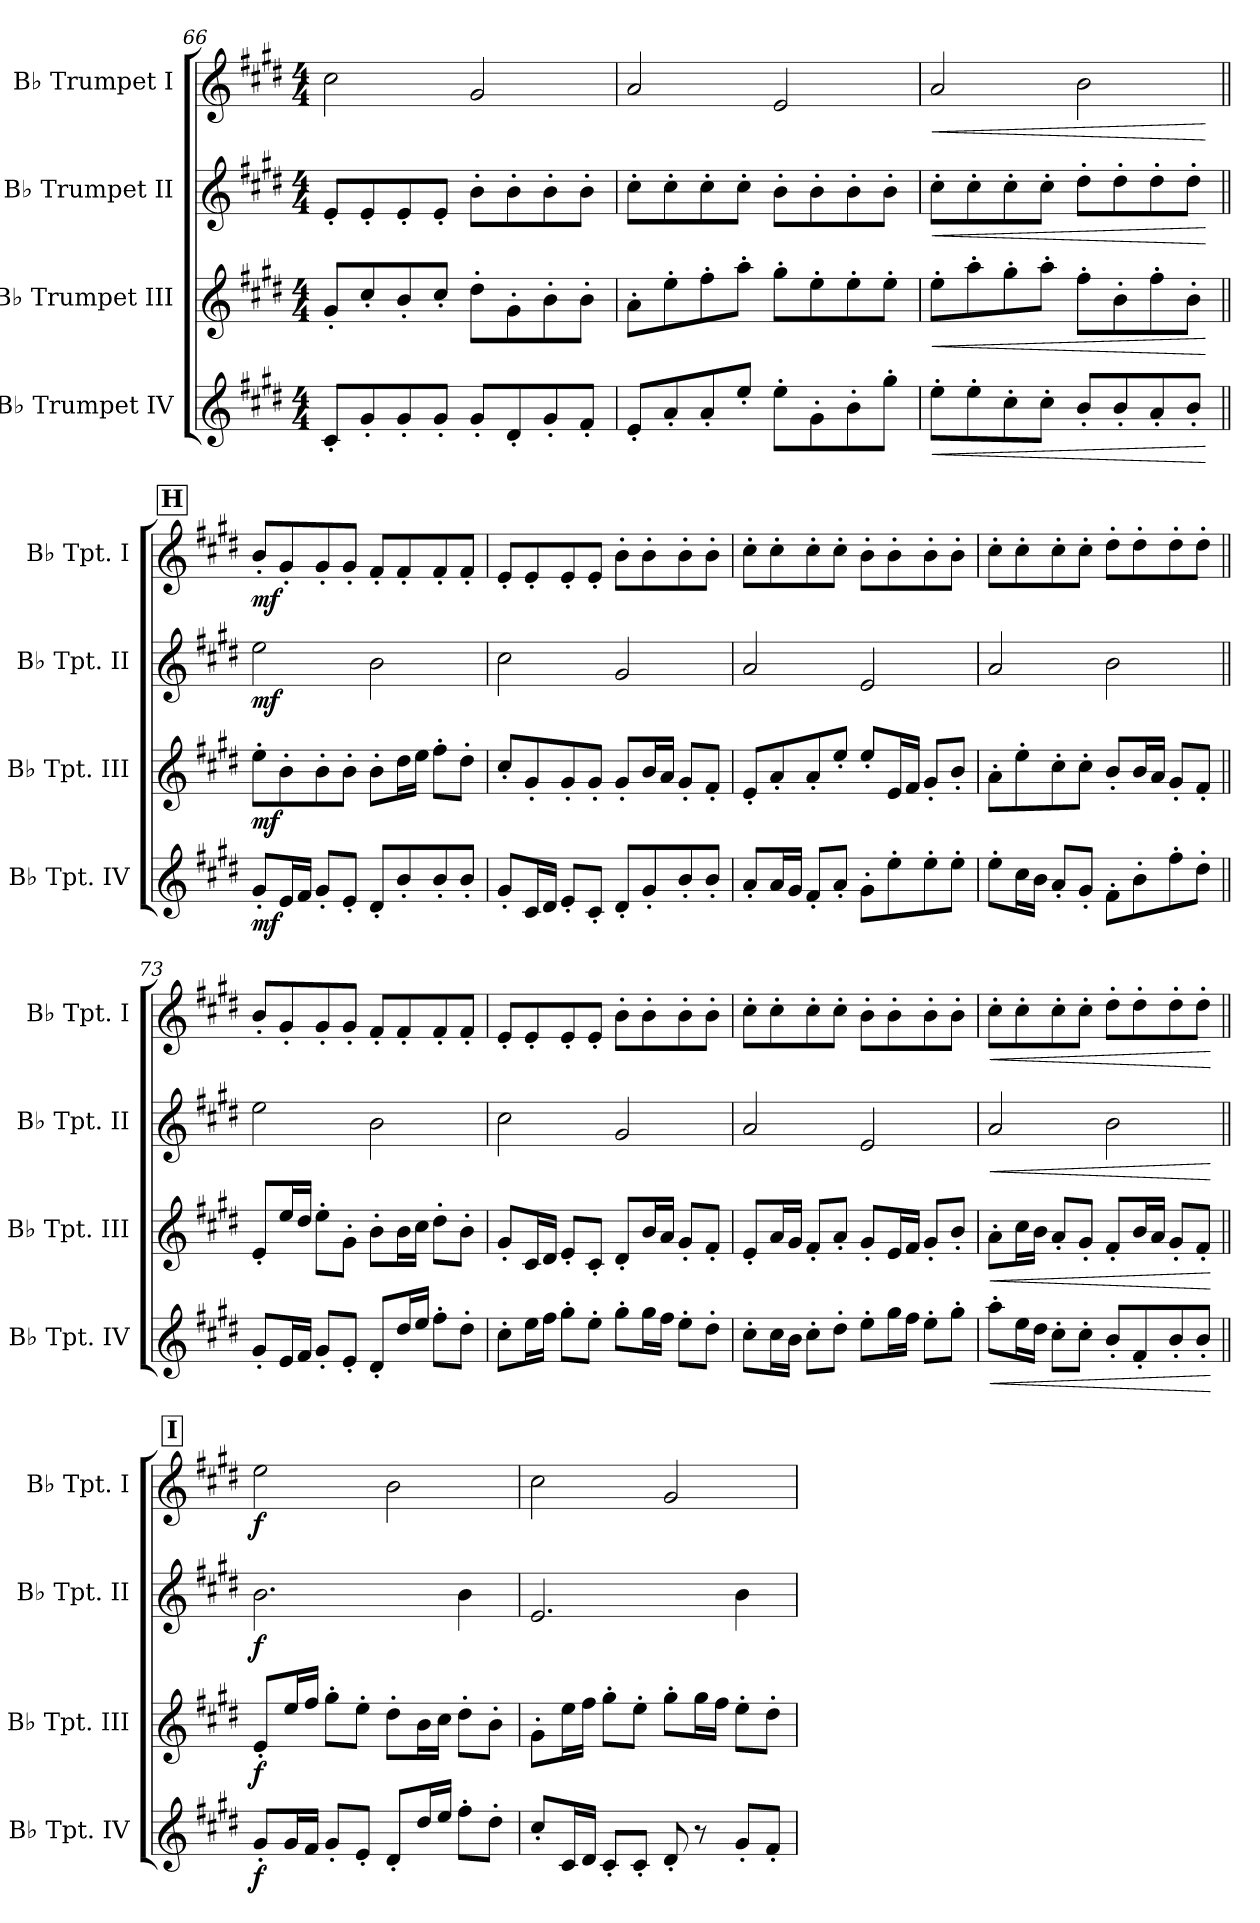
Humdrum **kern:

**kern	**dynam	**kern	**dynam	**kern	**dynam	**kern	**dynam
*part4	*part4	*part3	*part3	*part2	*part2	*part1	*part1
*staff4	*staff4	*staff3	*staff3	*staff2	*staff2	*staff1	*staff1
*I"B♭ Trumpet IV	*	*I"B♭ Trumpet III	*	*I"B♭ Trumpet II	*	*I"B♭ Trumpet I	*
*I'B♭ Tpt. IV	*	*I'B♭ Tpt. III	*	*I'B♭ Tpt. II	*	*I'B♭ Tpt. I	*
*clefG2	*	*clefG2	*	*clefG2	*	*clefG2	*
*ITrd1c2	*	*ITrd1c2	*	*ITrd1c2	*	*ITrd1c2	*
*k[f#c#]	*	*k[f#c#]	*	*k[f#c#]	*	*k[f#c#]	*
*M4/4	*	*M4/4	*	*M4/4	*	*M4/4	*
=66	=66	=66	=66	=66	=66	=66	=66
8B'/L	.	8f#'/L	.	8d'/L	.	2b\	.
8f#'/	.	8b'/	.	8d'/	.	.	.
8f#'/	.	8a'/	.	8d'/	.	.	.
8f#'/J	.	8b'/J	.	8d'/J	.	.	.
8f#'/L	.	8cc#'\L	.	8a'\L	.	2f#/	.
8c#'/	.	8f#'\	.	8a'\	.	.	.
8f#'/	.	8a'\	.	8a'\	.	.	.
8e'/J	.	8a'\J	.	8a'\J	.	.	.
=67	=67	=67	=67	=67	=67	=67	=67
8d'/L	.	8g'\L	.	8b'\L	.	2g/	.
8g'/	.	8dd'\	.	8b'\	.	.	.
8g'/	.	8ee'\	.	8b'\	.	.	.
8dd'/J	.	8gg'\J	.	8b'\J	.	.	.
8dd'\L	.	8ff#'\L	.	8a'\L	.	2d/	.
8f#'\	.	8dd'\	.	8a'\	.	.	.
8a'\	.	8dd'\	.	8a'\	.	.	.
8ff#'\J	.	8dd'\J	.	8a'\J	.	.	.
!!LO:PB:g=z
=68	=68	=68	=68	=68	=68	=68	=68
!	!LO:HP:b	!	!LO:HP:b	!	!LO:HP:b	!	!LO:HP:b
8dd'\L	<	8dd'\L	<	8b'\L	<	2g/	<
8dd'\	.	8gg'\	.	8b'\	.	.	.
8b'\	.	8ff#'\	.	8b'\	.	.	.
8b'\J	.	8gg'\J	.	8b'\J	.	.	.
8a'/L	.	8ee'\L	.	8cc#'\L	.	2a\	.
8a'/	.	8a'\	.	8cc#'\	.	.	.
8g'/	.	8ee'\	.	8cc#'\	.	.	.
8a'/J	.	8a'\J	.	8cc#'\J	.	.	.
.	[	.	[	.	[	.	[
!!LO:REH:place=s1:a:B:fs=14:t=H
=69||	=69||	=69||	=69||	=69||	=69||	=69||	=69||
!	!LO:DY:b	!	!LO:DY:b	!	!LO:DY:b	!	!LO:DY:b
8f#'/L	mf	8dd'\L	mf	2dd\	mf	8a'/L	mf
16d/L	.	8a'\	.	.	.	8f#'/	.
16e/JJ	.	.	.	.	.	.	.
8f#'/L	.	8a'\	.	.	.	8f#'/	.
8d'/J	.	8a'\J	.	.	.	8f#'/J	.
8c#'/L	.	8a'\L	.	2a\	.	8e'/L	.
8a'/	.	16cc#\L	.	.	.	8e'/	.
.	.	16dd\JJ	.	.	.	.	.
8a'/	.	8ee'\L	.	.	.	8e'/	.
8a'/J	.	8cc#'\J	.	.	.	8e'/J	.
=70	=70	=70	=70	=70	=70	=70	=70
8f#'/L	.	8b'/L	.	2b\	.	8d'/L	.
16B/L	.	8f#'/	.	.	.	8d'/	.
16c#/JJ	.	.	.	.	.	.	.
8d'/L	.	8f#'/	.	.	.	8d'/	.
8B'/J	.	8f#'/J	.	.	.	8d'/J	.
8c#'/L	.	8f#'/L	.	2f#/	.	8a'\L	.
8f#'/	.	16a/L	.	.	.	8a'\	.
.	.	16g/JJ	.	.	.	.	.
8a'/	.	8f#'/L	.	.	.	8a'\	.
8a'/J	.	8e'/J	.	.	.	8a'\J	.
=71	=71	=71	=71	=71	=71	=71	=71
8g'/L	.	8d'/L	.	2g/	.	8b'\L	.
16g/L	.	8g'/	.	.	.	8b'\	.
16f#/JJ	.	.	.	.	.	.	.
8e'/L	.	8g'/	.	.	.	8b'\	.
8g'/J	.	8dd'/J	.	.	.	8b'\J	.
8f#'\L	.	8dd'/L	.	2d/	.	8a'\L	.
8dd'\	.	16d/L	.	.	.	8a'\	.
.	.	16e/JJ	.	.	.	.	.
8dd'\	.	8f#'/L	.	.	.	8a'\	.
8dd'\J	.	8a'/J	.	.	.	8a'\J	.
!!LO:LB:g=z
=72	=72	=72	=72	=72	=72	=72	=72
8dd'\L	.	8g'\L	.	2g/	.	8b'\L	.
16b\L	.	8dd'\	.	.	.	8b'\	.
16a\JJ	.	.	.	.	.	.	.
8g'/L	.	8b'\	.	.	.	8b'\	.
8f#'/J	.	8b'\J	.	.	.	8b'\J	.
8e'\L	.	8a'/L	.	2a\	.	8cc#'\L	.
8a'\	.	16a/L	.	.	.	8cc#'\	.
.	.	16g/JJ	.	.	.	.	.
8ee'\	.	8f#'/L	.	.	.	8cc#'\	.
8cc#'\J	.	8e'/J	.	.	.	8cc#'\J	.
=73||	=73||	=73||	=73||	=73||	=73||	=73||	=73||
8f#'/L	.	8d'/L	.	2dd\	.	8a'/L	.
16d/L	.	16dd/L	.	.	.	8f#'/	.
16e/JJ	.	16cc#/JJ	.	.	.	.	.
8f#'/L	.	8dd'\L	.	.	.	8f#'/	.
8d'/J	.	8f#'\J	.	.	.	8f#'/J	.
8c#'/L	.	8a'\L	.	2a\	.	8e'/L	.
16cc#/L	.	16a\L	.	.	.	8e'/	.
16dd/JJ	.	16b\JJ	.	.	.	.	.
8ee'\L	.	8cc#'\L	.	.	.	8e'/	.
8cc#'\J	.	8a'\J	.	.	.	8e'/J	.
=74	=74	=74	=74	=74	=74	=74	=74
8b'\L	.	8f#'/L	.	2b\	.	8d'/L	.
16dd\L	.	16B/L	.	.	.	8d'/	.
16ee\JJ	.	16c#/JJ	.	.	.	.	.
8ff#'\L	.	8d'/L	.	.	.	8d'/	.
8dd'\J	.	8B'/J	.	.	.	8d'/J	.
8ff#'\L	.	8c#'/L	.	2f#/	.	8a'\L	.
16ff#\L	.	16a/L	.	.	.	8a'\	.
16ee\JJ	.	16g/JJ	.	.	.	.	.
8dd'\L	.	8f#'/L	.	.	.	8a'\	.
8cc#'\J	.	8e'/J	.	.	.	8a'\J	.
=75	=75	=75	=75	=75	=75	=75	=75
8b'\L	.	8d'/L	.	2g/	.	8b'\L	.
16b\L	.	16g/L	.	.	.	8b'\	.
16a\JJ	.	16f#/JJ	.	.	.	.	.
8b'\L	.	8e'/L	.	.	.	8b'\	.
8cc#'\J	.	8g'/J	.	.	.	8b'\J	.
8dd'\L	.	8f#'/L	.	2d/	.	8a'\L	.
16ff#\L	.	16d/L	.	.	.	8a'\	.
16ee\JJ	.	16e/JJ	.	.	.	.	.
8dd'\L	.	8f#'/L	.	.	.	8a'\	.
8ff#'\J	.	8a'/J	.	.	.	8a'\J	.
!!LO:LB:g=z
=76	=76	=76	=76	=76	=76	=76	=76
!	!LO:HP:b	!	!LO:HP:b	!	!LO:HP:b	!	!LO:HP:b
8gg'\L	<	8g'\L	<	2g/	<	8b'\L	<
16dd\L	.	16b\L	.	.	.	8b'\	.
16cc#\JJ	.	16a\JJ	.	.	.	.	.
8b'\L	.	8g'/L	.	.	.	8b'\	.
8b'\J	.	8f#'/J	.	.	.	8b'\J	.
8a'/L	.	8e'/L	.	2a\	.	8cc#'\L	.
8e'/	.	16a/L	.	.	.	8cc#'\	.
.	.	16g/JJ	.	.	.	.	.
8a'/	.	8f#'/L	.	.	.	8cc#'\	.
8a'/J	.	8e'/J	.	.	.	8cc#'\J	.
.	[	.	[	.	[	.	[
!!LO:REH:place=s1:a:B:fs=14:t=I
=77||	=77||	=77||	=77||	=77||	=77||	=77||	=77||
!	!LO:DY:b	!	!LO:DY:b	!	!LO:DY:b	!	!LO:DY:b
8f#'/L	f	8d'/L	f	2.a\	f	2dd\	f
16f#/L	.	16dd/L	.	.	.	.	.
16e/JJ	.	16ee/JJ	.	.	.	.	.
8f#'/L	.	8ff#'\L	.	.	.	.	.
8d'/J	.	8dd'\J	.	.	.	.	.
8c#'/L	.	8cc#'\L	.	.	.	2a\	.
16cc#/L	.	16a\L	.	.	.	.	.
16dd/JJ	.	16b\JJ	.	.	.	.	.
8ee'\L	.	8cc#'\L	.	4a\	.	.	.
8cc#'\J	.	8a'\J	.	.	.	.	.
=78	=78	=78	=78	=78	=78	=78	=78
8b'/L	.	8f#'\L	.	2.d/	.	2b\	.
16B/L	.	16dd\L	.	.	.	.	.
16c#/JJ	.	16ee\JJ	.	.	.	.	.
8B'/L	.	8ff#'\L	.	.	.	.	.
8B'/J	.	8dd'\J	.	.	.	.	.
8c#'/	.	8ff#'\L	.	.	.	2f#/	.
8r	.	16ff#\L	.	.	.	.	.
.	.	16ee\JJ	.	.	.	.	.
8f#'/L	.	8dd'\L	.	4a\	.	.	.
8e'/J	.	8cc#'\J	.	.	.	.	.
=	=	=	=	=	=	=	=
*-	*-	*-	*-	*-	*-	*-	*-
